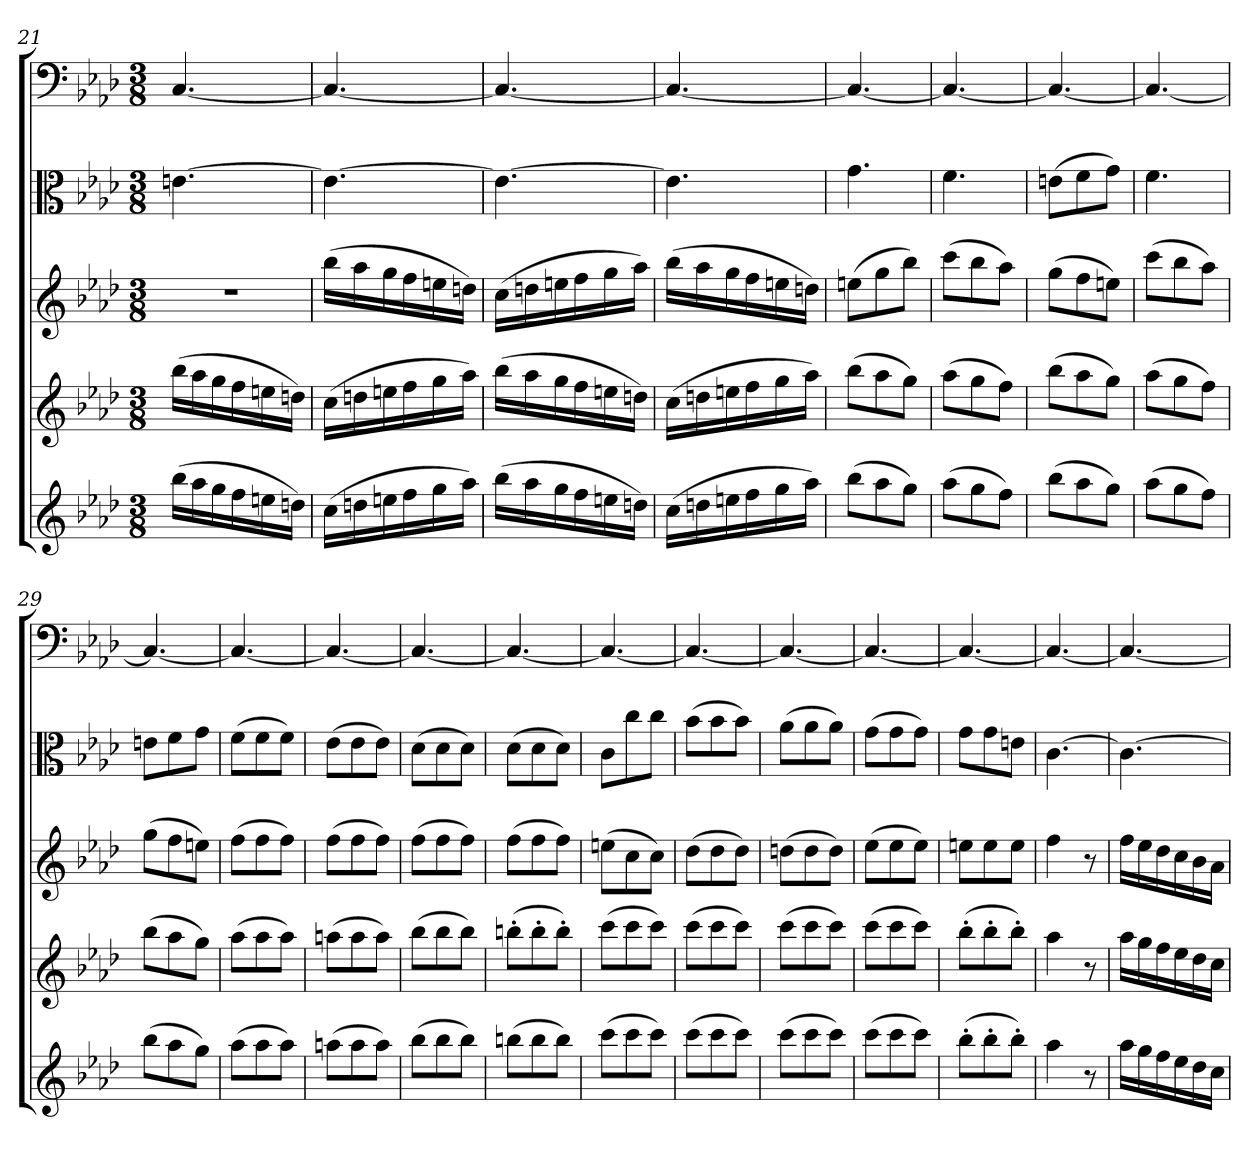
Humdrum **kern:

**kern	**kern	**kern	**kern	**kern
*part5	*part4	*part3	*part2	*part1
*staff5	*staff4	*staff3	*staff2	*staff1
*clefG2	*clefG2	*clefG2	*clefC3	*clefF4
*k[b-e-a-d-]	*k[b-e-a-d-]	*k[b-e-a-d-]	*k[b-e-a-d-]	*k[b-e-a-d-]
*f:	*f:	*f:	*f:	*f:
*M3/8	*M3/8	*M3/8	*M3/8	*M3/8
=21	=21	=21	=21	=21
(16bb-\LL	(16bb-\LL	4.r	[4.en\	[4.C/
16aa-\	16aa-\	.	.	.
16gg\	16gg\	.	.	.
16ff\	16ff\	.	.	.
16een\	16een\	.	.	.
16ddn\JJ)	16ddn\JJ)	.	.	.
=22	=22	=22	=22	=22
(16cc\LL	(16cc\LL	(16bb-\LL	4.e\_	4.C/_
16ddn\	16ddn\	16aa-\	.	.
16een\	16een\	16gg\	.	.
16ff\	16ff\	16ff\	.	.
16gg\	16gg\	16een\	.	.
16aa-\JJ)	16aa-\JJ)	16ddn\JJ)	.	.
=23	=23	=23	=23	=23
(16bb-\LL	(16bb-\LL	(16cc\LL	4.e\_	4.C/_
16aa-\	16aa-\	16ddn\	.	.
16gg\	16gg\	16een\	.	.
16ff\	16ff\	16ff\	.	.
16een\	16een\	16gg\	.	.
16ddn\JJ)	16ddn\JJ)	16aa-\JJ)	.	.
=24	=24	=24	=24	=24
(16cc\LL	(16cc\LL	(16bb-\LL	4.e\]	4.C/_
16ddn\	16ddn\	16aa-\	.	.
16een\	16een\	16gg\	.	.
16ff\	16ff\	16ff\	.	.
16gg\	16gg\	16een\	.	.
16aa-\JJ)	16aa-\JJ)	16ddn\JJ)	.	.
=25	=25	=25	=25	=25
(8bb-\L	(8bb-\L	(8een\L	4.g\	4.C/_
8aa-\	8aa-\	8gg\	.	.
8gg\J)	8gg\J)	8bb-\J)	.	.
=26	=26	=26	=26	=26
(8aa-\L	(8aa-\L	(8ccc\L	4.f\	4.C/_
8gg\	8gg\	8bb-\	.	.
8ff\J)	8ff\J)	8aa-\J)	.	.
=27	=27	=27	=27	=27
(8bb-\L	(8bb-\L	(8gg\L	(8en\L	4.C/_
8aa-\	8aa-\	8ff\	8f\	.
8gg\J)	8gg\J)	8een\J)	8g\J)	.
=28	=28	=28	=28	=28
(8aa-\L	(8aa-\L	(8ccc\L	4.f\	4.C/_
8gg\	8gg\	8bb-\	.	.
8ff\J)	8ff\J)	8aa-\J)	.	.
=29	=29	=29	=29	=29
(8bb-\L	(8bb-\L	(8gg\L	8en\L	4.C/_
8aa-\	8aa-\	8ff\	8f\	.
8gg\J)	8gg\J)	8een\J)	8g\J	.
=30	=30	=30	=30	=30
(8aa-\L	(8aa-\L	(8ff\L	(8f\L	4.C/_
8aa-\	8aa-\	8ff\	8f\	.
8aa-\J)	8aa-\J)	8ff\J)	8f\J)	.
=31	=31	=31	=31	=31
(8aan\L	(8aan\L	(8ff\L	(8e-\L	4.C/_
8aa\	8aa\	8ff\	8e-\	.
8aa\J)	8aa\J)	8ff\J)	8e-\J)	.
=32	=32	=32	=32	=32
(8bb-\L	(8bb-\L	(8ff\L	(8d-\L	4.C/_
8bb-\	8bb-\	8ff\	8d-\	.
8bb-\J)	8bb-\J)	8ff\J)	8d-\J)	.
=33	=33	=33	=33	=33
(8bbn\L	(8bbn'\L	(8ff\L	(8d-\L	4.C/_
8bb\	8bb'\	8ff\	8d-\	.
8bb\J)	8bb'\J)	8ff\J)	8d-\J)	.
=34	=34	=34	=34	=34
(8ccc\L	(8ccc\L	(8een\L	8c\L	4.C/_
8ccc\	8ccc\	8cc\	8cc\	.
8ccc\J)	8ccc\J)	8cc\J)	8cc\J	.
=35	=35	=35	=35	=35
(8ccc\L	(8ccc\L	(8dd-\L	(8b-\L	4.C/_
8ccc\	8ccc\	8dd-\	8b-\	.
8ccc\J)	8ccc\J)	8dd-\J)	8b-\J)	.
=36	=36	=36	=36	=36
(8ccc\L	(8ccc\L	(8ddn\L	(8a-\L	4.C/_
8ccc\	8ccc\	8dd\	8a-\	.
8ccc\J)	8ccc\J)	8dd\J)	8a-\J)	.
=37	=37	=37	=37	=37
(8ccc\L	(8ccc\L	(8ee-\L	(8g\L	4.C/_
8ccc\	8ccc\	8ee-\	8g\	.
8ccc\J)	8ccc\J)	8ee-\J)	8g\J)	.
=38	=38	=38	=38	=38
(8bb-'\L	(8bb-'\L	8een\L	8g\L	4.C/_
8bb-'\	8bb-'\	8ee\	8g\	.
8bb-'\J)	8bb-'\J)	8ee\J	8en\J	.
=39	=39	=39	=39	=39
4aa-\	4aa-\	4ff\	[4.c\	4.C/_
8r	8r	8r	.	.
=40	=40	=40	=40	=40
16aa-\LL	16aa-\LL	16ff\LL	4.c\_	4.C/_
16gg\	16gg\	16ee-\	.	.
16ff\	16ff\	16dd-\	.	.
16ee-\	16ee-\	16cc\	.	.
16dd-\	16dd-\	16b-\	.	.
16cc\JJ	16cc\JJ	16a-\JJ	.	.
=	=	=	=	=
*-	*-	*-	*-	*-
